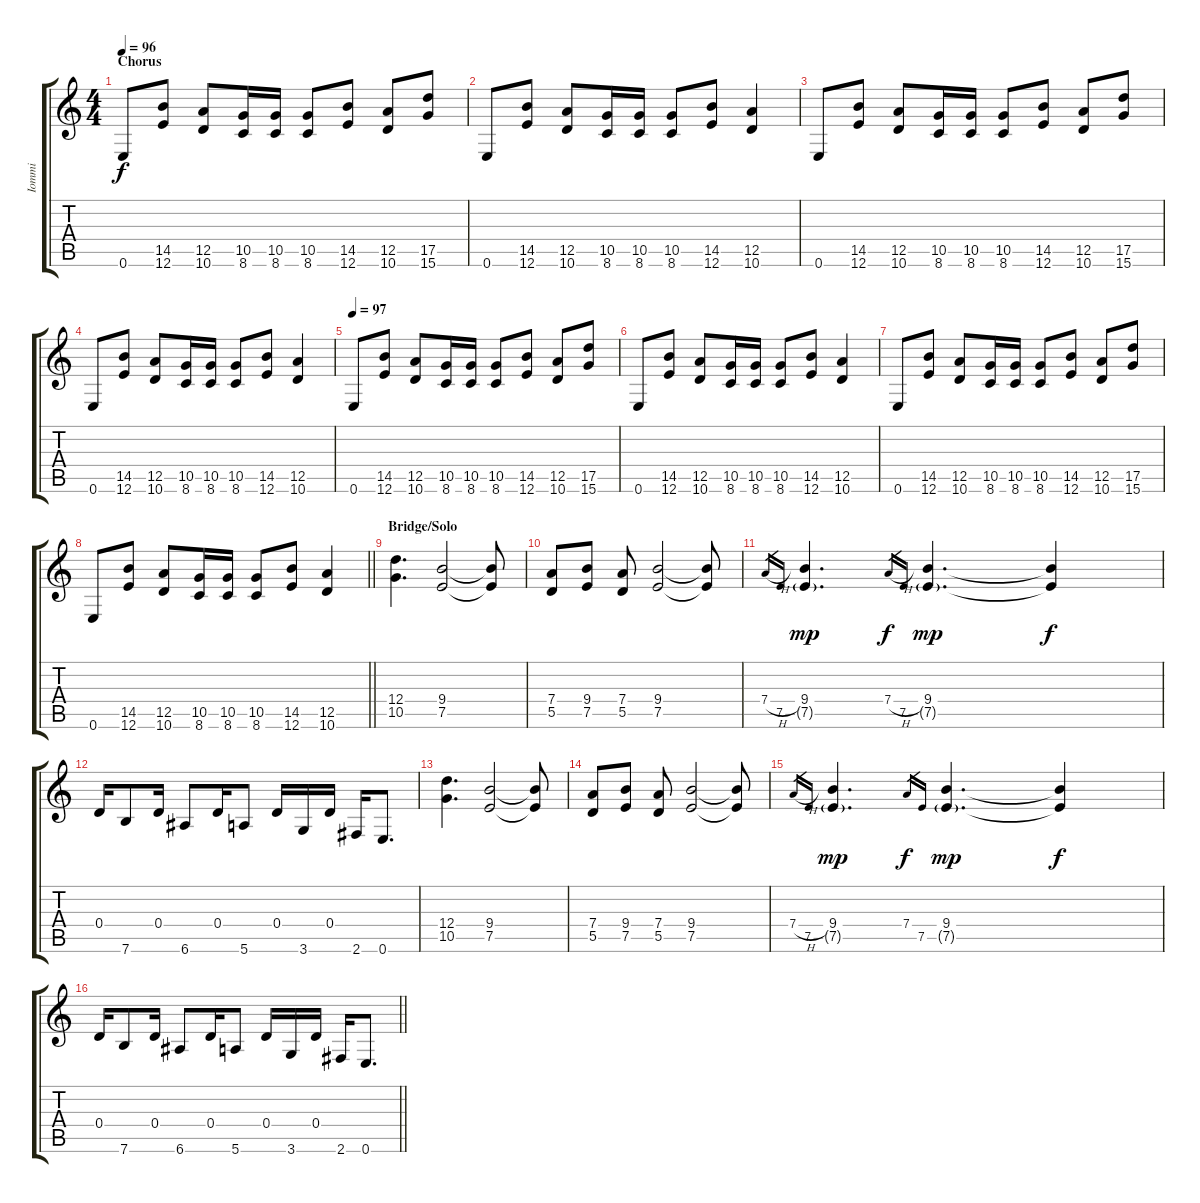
\track ("Iommi" "Iommi") {instrument distortionguitar}
\staff {score tabs}
\tuning (E4 B3 G3 D3 A2 E2) {hide}
\ts (4 4)
\section ("" "Chorus")
\tempo 96
\clef g2
\ks c
0.6.8{dy f} (14.5 12.6).8 (12.5 10.6).8 (10.5 8.6).16 (10.5 8.6).16 (10.5 8.6).8 (14.5 12.6).8 (12.5 10.6).8 (17.5 15.6).8 |
0.6.8 (14.5 12.6).8 (12.5 10.6).8 (10.5 8.6).16 (10.5 8.6).16 (10.5 8.6).8 (14.5 12.6).8 (12.5 10.6).4 |
0.6.8 (14.5 12.6).8 (12.5 10.6).8 (10.5 8.6).16 (10.5 8.6).16 (10.5 8.6).8 (14.5 12.6).8 (12.5 10.6).8 (17.5 15.6).8 |
0.6.8 (14.5 12.6).8 (12.5 10.6).8 (10.5 8.6).16 (10.5 8.6).16 (10.5 8.6).8 (14.5 12.6).8 (12.5 10.6).4 |
\tempo 97
0.6.8 (14.5 12.6).8 (12.5 10.6).8 (10.5 8.6).16 (10.5 8.6).16 (10.5 8.6).8 (14.5 12.6).8 (12.5 10.6).8 (17.5 15.6).8 |
0.6.8 (14.5 12.6).8 (12.5 10.6).8 (10.5 8.6).16 (10.5 8.6).16 (10.5 8.6).8 (14.5 12.6).8 (12.5 10.6).4 |
0.6.8 (14.5 12.6).8 (12.5 10.6).8 (10.5 8.6).16 (10.5 8.6).16 (10.5 8.6).8 (14.5 12.6).8 (12.5 10.6).8 (17.5 15.6).8 |
\barLineRight lightlight
0.6.8 (14.5 12.6).8 (12.5 10.6).8 (10.5 8.6).16 (10.5 8.6).16 (10.5 8.6).8 (14.5 12.6).8 (12.5 10.6).4 |
\section ("" "Bridge/Solo")
(12.4 10.5).4{d} (9.4 7.5).2 (9.4{t} 7.5{t}).8 |
(7.4 5.5).8 (9.4 7.5).8 (7.4 5.5).8 (9.4 7.5).2 (9.4{t} 7.5{t}).8 |
7.4{h}.16{gr} 7.5.16{gr} (9.4 7.5{g}).4{d dy mp} 7.4{h}.16{gr dy f} 7.5.16{gr} (9.4 7.5{g}).4{d dy mp} (9.4{t} 7.5{t}).4{dy f} |
0.4.16 7.6.8 0.4.16 6.6.8 0.4.16 5.6.8 0.4.16 3.6.16 0.4.16 2.6.16 0.6.8{d} |
(12.4 10.5).4{d} (9.4 7.5).2 (9.4{t} 7.5{t}).8 |
(7.4 5.5).8 (9.4 7.5).8 (7.4 5.5).8 (9.4 7.5).2 (9.4{t} 7.5{t}).8 |
7.4{h}.16{gr} 7.5.16{gr} (9.4 7.5{g}).4{d dy mp} 7.4.16{gr dy f} 7.5.16{gr} (9.4 7.5{g}).4{d dy mp} (9.4{t} 7.5{t}).4{dy f} |
\barLineRight lightlight
0.4.16 7.6.8 0.4.16 6.6.8 0.4.16 5.6.8 0.4.16 3.6.16 0.4.16 2.6.16 0.6.8{d}
